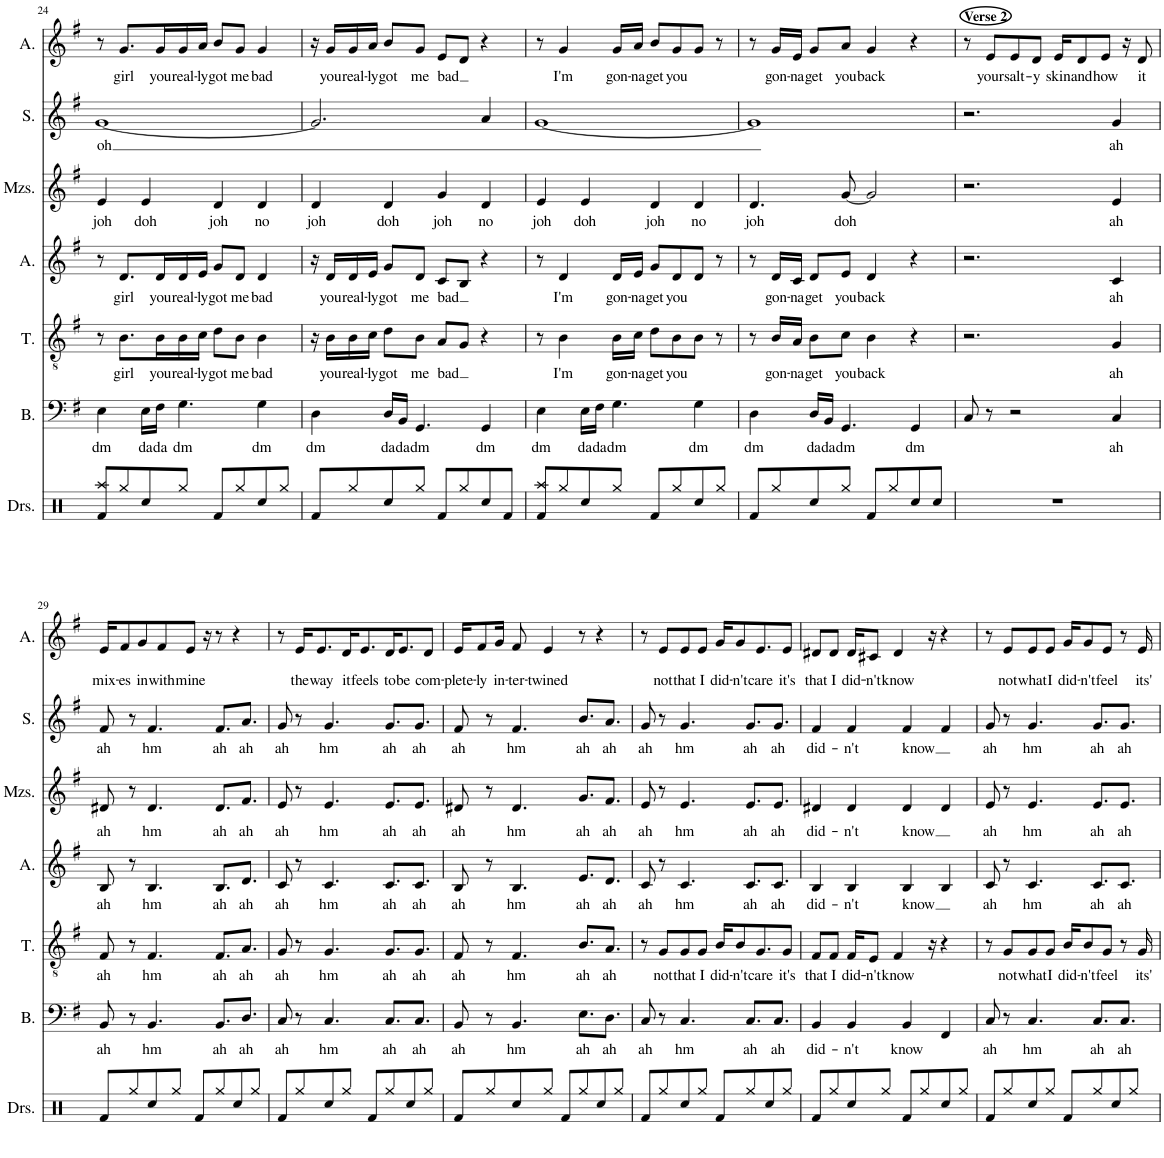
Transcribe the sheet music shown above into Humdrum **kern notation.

**kern	**text	**kern	**text	**kern	**text	**kern	**text	**kern	**text	**kern	**text
*part6	*part6	*part5	*part5	*part4	*part4	*part3	*part3	*part2	*part2	*part1	*part1
*staff6	*staff6	*staff5	*staff5	*staff4	*staff4	*staff3	*staff3	*staff2	*staff2	*staff1	*staff1
*I"Bass	*	*I"Tenor	*	*I"Alto	*	*I"Mezzo-soprano	*	*I"Soprano	*	*I"Alto	*
*I'B.	*	*I'T.	*	*I'A.	*	*I'Mzs.	*	*I'S.	*	*I'A.	*
!!LO:PB:g=z
*clefF4	*	*clefGv2	*	*clefG2	*	*clefG2	*	*clefG2	*	*clefG2	*
*k[f#]	*	*k[f#]	*	*k[f#]	*	*k[f#]	*	*k[f#]	*	*k[f#]	*
*M4/4	*	*M4/4	*	*M4/4	*	*M4/4	*	*M4/4	*	*M4/4	*
=24	=24	=24	=24	=24	=24	=24	=24	=24	=24	=24	=24
!	!LO:LY:b	!	!	!	!	!	!LO:LY:b	!	!LO:LY:b	!	!
4E\	dm	8r	.	8r	.	4e/	joh	[1g	oh	8r	.
!	!	!	!LO:LY:b	!	!LO:LY:b	!	!	!	!	!	!LO:LY:b
.	.	8.B\L	girl	8.d/L	girl	.	.	.	.	8.g/L	girl
!	!LO:LY:b	!	!	!	!	!	!LO:LY:b	!	!	!	!
16E\LL	da	.	.	.	.	4e/	doh	.	.	.	.
!	!LO:LY:b	!	!LO:LY:b	!	!LO:LY:b	!	!	!	!	!	!LO:LY:b
16F#\JJ	da	16B\L	you	16d/L	you	.	.	.	.	16g/L	you
!	!LO:LY:b	!	!LO:LY:b	!	!LO:LY:b	!	!	!	!	!	!LO:LY:b
4.G\	dm	16B\	real-	16d/	real-	.	.	.	.	16g/	real-
!	!	!	!LO:LY:b	!	!LO:LY:b	!	!	!	!	!	!LO:LY:b
.	.	16c\JJ	-ly	16e/JJ	-ly	.	.	.	.	16a/JJ	-ly
!	!	!	!LO:LY:b	!	!LO:LY:b	!	!LO:LY:b	!	!	!	!LO:LY:b
.	.	8d\L	got	8g/L	got	4d/	joh	.	.	8b/L	got
!	!	!	!LO:LY:b	!	!LO:LY:b	!	!	!	!	!	!LO:LY:b
.	.	8B\J	me	8d/J	me	.	.	.	.	8g/J	me
!	!LO:LY:b	!	!LO:LY:b	!	!LO:LY:b	!	!LO:LY:b	!	!	!	!LO:LY:b
4G\	dm	4B\	bad	4d/	bad	4d/	no	.	.	4g/	bad
=25	=25	=25	=25	=25	=25	=25	=25	=25	=25	=25	=25
!	!LO:LY:b	!	!	!	!	!	!LO:LY:b	!	!	!	!
4D\	dm	16r	.	16r	.	4d/	joh	2.g/]	.	16r	.
!	!	!	!LO:LY:b	!	!LO:LY:b	!	!	!	!	!	!LO:LY:b
.	.	16B\LL	you	16d/LL	you	.	.	.	.	16g/LL	you
!	!	!	!LO:LY:b	!	!LO:LY:b	!	!	!	!	!	!LO:LY:b
.	.	16B\	real-	16d/	real-	.	.	.	.	16g/	real-
!	!	!	!LO:LY:b	!	!LO:LY:b	!	!	!	!	!	!LO:LY:b
.	.	16c\JJ	-ly	16e/JJ	-ly	.	.	.	.	16a/JJ	-ly
!	!LO:LY:b	!	!LO:LY:b	!	!LO:LY:b	!	!LO:LY:b	!	!	!	!LO:LY:b
16D/LL	da	8d\L	got	8g/L	got	4d/	doh	.	.	8b/L	got
!	!LO:LY:b	!	!	!	!	!	!	!	!	!	!
16BB/JJ	da	.	.	.	.	.	.	.	.	.	.
!	!LO:LY:b	!	!LO:LY:b	!	!LO:LY:b	!	!	!	!	!	!LO:LY:b
4.GG/	dm	8B\J	me	8d/J	me	.	.	.	.	8g/J	me
!	!	!	!LO:LY:b	!	!LO:LY:b	!	!LO:LY:b	!	!	!	!LO:LY:b
.	.	8A/L	bad	8c/L	bad	4g/	joh	.	.	8e/L	bad
.	.	8G/J	.	8B/J	.	.	.	.	.	8d/J	.
!	!LO:LY:b	!	!	!	!	!	!LO:LY:b	!	!	!	!
4GG/	dm	4r	.	4r	.	4d/	no	4a/	.	4r	.
=26	=26	=26	=26	=26	=26	=26	=26	=26	=26	=26	=26
!	!LO:LY:b	!	!	!	!	!	!LO:LY:b	!	!	!	!
4E\	dm	8r	.	8r	.	4e/	joh	[1g	.	8r	.
!	!	!	!LO:LY:b	!	!LO:LY:b	!	!	!	!	!	!LO:LY:b
.	.	4B\	I'm	4d/	I'm	.	.	.	.	4g/	I'm
!	!LO:LY:b	!	!	!	!	!	!LO:LY:b	!	!	!	!
16E\LL	da	.	.	.	.	4e/	doh	.	.	.	.
!	!LO:LY:b	!	!	!	!	!	!	!	!	!	!
16F#\JJ	da	.	.	.	.	.	.	.	.	.	.
!	!LO:LY:b	!	!LO:LY:b	!	!LO:LY:b	!	!	!	!	!	!LO:LY:b
4.G\	dm	16B\LL	gon-	16d/LL	gon-	.	.	.	.	16g/LL	gon-
!	!	!	!LO:LY:b	!	!LO:LY:b	!	!	!	!	!	!LO:LY:b
.	.	16c\JJ	-na	16e/JJ	-na	.	.	.	.	16a/JJ	-na
!	!	!	!LO:LY:b	!	!LO:LY:b	!	!LO:LY:b	!	!	!	!LO:LY:b
.	.	8d\L	get	8g/L	get	4d/	joh	.	.	8b/L	get
!	!	!	!LO:LY:b	!	!LO:LY:b	!	!	!	!	!	!LO:LY:b
.	.	8B\	you	8d/	you	.	.	.	.	8g/	you
!	!LO:LY:b	!	!	!	!	!	!LO:LY:b	!	!	!	!
4G\	dm	8B\J	.	8d/J	.	4d/	no	.	.	8g/J	.
.	.	8r	.	8r	.	.	.	.	.	8r	.
=27	=27	=27	=27	=27	=27	=27	=27	=27	=27	=27	=27
!	!LO:LY:b	!	!	!	!	!	!LO:LY:b	!	!	!	!
4D\	dm	8r	.	8r	.	4.d/	joh	1g]	.	8r	.
!	!	!	!LO:LY:b	!	!LO:LY:b	!	!	!	!	!	!LO:LY:b
.	.	16B/LL	gon-	16d/LL	gon-	.	.	.	.	16g/LL	gon-
!	!	!	!LO:LY:b	!	!LO:LY:b	!	!	!	!	!	!LO:LY:b
.	.	16A/JJ	-na	16c/JJ	-na	.	.	.	.	16e/JJ	-na
!	!LO:LY:b	!	!LO:LY:b	!	!LO:LY:b	!	!	!	!	!	!LO:LY:b
16D/LL	da	8B\L	get	8d/L	get	.	.	.	.	8g/L	get
!	!LO:LY:b	!	!	!	!	!	!	!	!	!	!
16BB/JJ	da	.	.	.	.	.	.	.	.	.	.
!	!LO:LY:b	!	!LO:LY:b	!	!LO:LY:b	!	!LO:LY:b	!	!	!	!LO:LY:b
4.GG/	dm	8c\J	you	8e/J	you	[8g/	doh	.	.	8a/J	you
!	!	!	!LO:LY:b	!	!LO:LY:b	!	!	!	!	!	!LO:LY:b
.	.	4B\	back	4d/	back	2g/]	.	.	.	4g/	back
!	!LO:LY:b	!	!	!	!	!	!	!	!	!	!
4GG/	dm	4r	.	4r	.	.	.	.	.	4r	.
=28	=28	=28	=28	=28	=28	=28	=28	=28	=28	=28	=28
!	!	!	!	!	!	!	!	!	!	!LO:TX:a:B:t=Verse 2	!
8C/	.	2.r	.	2.r	.	2.r	.	2.r	.	8r	.
!	!	!	!	!	!	!	!	!	!	!	!LO:LY:b
8r	.	.	.	.	.	.	.	.	.	8e/L	your
!	!	!	!	!	!	!	!	!	!	!	!LO:LY:b
2r	.	.	.	.	.	.	.	.	.	8e/	salt-
!	!	!	!	!	!	!	!	!	!	!	!LO:LY:b
.	.	.	.	.	.	.	.	.	.	8d/J	-y
!	!	!	!	!	!	!	!	!	!	!	!LO:LY:b
.	.	.	.	.	.	.	.	.	.	16e/KL	skin
!	!	!	!	!	!	!	!	!	!	!	!LO:LY:b
.	.	.	.	.	.	.	.	.	.	8d/	and
!	!	!	!	!	!	!	!	!	!	!	!LO:LY:b
.	.	.	.	.	.	.	.	.	.	8e/J	how
!	!LO:LY:b	!	!LO:LY:b	!	!LO:LY:b	!	!LO:LY:b	!	!LO:LY:b	!	!
4C/	ah	4G/	ah	4c/	ah	4e/	ah	4g/	ah	.	.
.	.	.	.	.	.	.	.	.	.	16r	.
!	!	!	!	!	!	!	!	!	!	!	!LO:LY:b
.	.	.	.	.	.	.	.	.	.	8d/	it
!!LO:LB:g=z
=29	=29	=29	=29	=29	=29	=29	=29	=29	=29	=29	=29
!	!LO:LY:b	!	!LO:LY:b	!	!LO:LY:b	!	!LO:LY:b	!	!LO:LY:b	!	!LO:LY:b
8BB/	ah	8F#/	ah	8B/	ah	8d#X/	ah	8f#/	ah	16e/KL	mix-
!	!	!	!	!	!	!	!	!	!	!	!LO:LY:b
.	.	.	.	.	.	.	.	.	.	8f#/	-es
8r	.	8r	.	8r	.	8r	.	8r	.	.	.
!	!	!	!	!	!	!	!	!	!	!	!LO:LY:b
.	.	.	.	.	.	.	.	.	.	8g/	in
!	!LO:LY:b	!	!LO:LY:b	!	!LO:LY:b	!	!LO:LY:b	!	!LO:LY:b	!	!
4.BB/	hm	4.F#/	hm	4.B/	hm	4.d#/	hm	4.f#/	hm	.	.
!	!	!	!	!	!	!	!	!	!	!	!LO:LY:b
.	.	.	.	.	.	.	.	.	.	8f#/	with
!	!	!	!	!	!	!	!	!	!	!	!LO:LY:b
.	.	.	.	.	.	.	.	.	.	8e/J	mine
.	.	.	.	.	.	.	.	.	.	16r	.
!	!LO:LY:b	!	!LO:LY:b	!	!LO:LY:b	!	!LO:LY:b	!	!LO:LY:b	!	!
8.BB/L	ah	8.F#/L	ah	8.B/L	ah	8.d#/L	ah	8.f#/L	ah	8r	.
.	.	.	.	.	.	.	.	.	.	4r	.
!	!LO:LY:b	!	!LO:LY:b	!	!LO:LY:b	!	!LO:LY:b	!	!LO:LY:b	!	!
8.D/J	ah	8.A/J	ah	8.d/J	ah	8.f#/J	ah	8.a/J	ah	.	.
=30	=30	=30	=30	=30	=30	=30	=30	=30	=30	=30	=30
!	!LO:LY:b	!	!LO:LY:b	!	!LO:LY:b	!	!LO:LY:b	!	!LO:LY:b	!	!
8C/	ah	8G/	ah	8c/	ah	8e/	ah	8g/	ah	8r	.
!	!	!	!	!	!	!	!	!	!	!	!LO:LY:b
8r	.	8r	.	8r	.	8r	.	8r	.	16e/KL	the
!	!	!	!	!	!	!	!	!	!	!	!LO:LY:b
.	.	.	.	.	.	.	.	.	.	8.e/	way
!	!LO:LY:b	!	!LO:LY:b	!	!LO:LY:b	!	!LO:LY:b	!	!LO:LY:b	!	!
4.C/	hm	4.G/	hm	4.c/	hm	4.e/	hm	4.g/	hm	.	.
!	!	!	!	!	!	!	!	!	!	!	!LO:LY:b
.	.	.	.	.	.	.	.	.	.	16d/K	it
!	!	!	!	!	!	!	!	!	!	!	!LO:LY:b
.	.	.	.	.	.	.	.	.	.	8.e/	feels
!	!LO:LY:b	!	!LO:LY:b	!	!LO:LY:b	!	!LO:LY:b	!	!LO:LY:b	!	!LO:LY:b
8.C/L	ah	8.G/L	ah	8.c/L	ah	8.e/L	ah	8.g/L	ah	16d/K	to
!	!	!	!	!	!	!	!	!	!	!	!LO:LY:b
.	.	.	.	.	.	.	.	.	.	8.e/	be
!	!LO:LY:b	!	!LO:LY:b	!	!LO:LY:b	!	!LO:LY:b	!	!LO:LY:b	!	!
8.C/J	ah	8.G/J	ah	8.c/J	ah	8.e/J	ah	8.g/J	ah	.	.
!	!	!	!	!	!	!	!	!	!	!	!LO:LY:b
.	.	.	.	.	.	.	.	.	.	8d/J	com-
=31	=31	=31	=31	=31	=31	=31	=31	=31	=31	=31	=31
!	!LO:LY:b	!	!LO:LY:b	!	!LO:LY:b	!	!LO:LY:b	!	!LO:LY:b	!	!LO:LY:b
8BB/	ah	8F#/	ah	8B/	ah	8d#X/	ah	8f#/	ah	16e/KL	-plete-
!	!	!	!	!	!	!	!	!	!	!	!LO:LY:b
.	.	.	.	.	.	.	.	.	.	8f#/	-ly
8r	.	8r	.	8r	.	8r	.	8r	.	.	.
!	!	!	!	!	!	!	!	!	!	!	!LO:LY:b
.	.	.	.	.	.	.	.	.	.	16g/Jk	in-
!	!LO:LY:b	!	!LO:LY:b	!	!LO:LY:b	!	!LO:LY:b	!	!LO:LY:b	!	!LO:LY:b
4.BB/	hm	4.F#/	hm	4.B/	hm	4.d#/	hm	4.f#/	hm	8f#/	-ter-
!	!	!	!	!	!	!	!	!	!	!	!LO:LY:b
.	.	.	.	.	.	.	.	.	.	4e/	-twined
!	!LO:LY:b	!	!LO:LY:b	!	!LO:LY:b	!	!LO:LY:b	!	!LO:LY:b	!	!
8.E\L	ah	8.B/L	ah	8.e/L	ah	8.g/L	ah	8.b/L	ah	8r	.
.	.	.	.	.	.	.	.	.	.	4r	.
!	!LO:LY:b	!	!LO:LY:b	!	!LO:LY:b	!	!LO:LY:b	!	!LO:LY:b	!	!
8.D\J	ah	8.A/J	ah	8.d/J	ah	8.f#/J	ah	8.a/J	ah	.	.
=32	=32	=32	=32	=32	=32	=32	=32	=32	=32	=32	=32
!	!LO:LY:b	!	!	!	!LO:LY:b	!	!LO:LY:b	!	!LO:LY:b	!	!
8C/	ah	8r	.	8c/	ah	8e/	ah	8g/	ah	8r	.
!	!	!	!LO:LY:b	!	!	!	!	!	!	!	!LO:LY:b
8r	.	8G/L	not	8r	.	8r	.	8r	.	8e/L	not
!	!LO:LY:b	!	!LO:LY:b	!	!LO:LY:b	!	!LO:LY:b	!	!LO:LY:b	!	!LO:LY:b
4.C/	hm	8G/	that	4.c/	hm	4.e/	hm	4.g/	hm	8e/	that
!	!	!	!LO:LY:b	!	!	!	!	!	!	!	!LO:LY:b
.	.	8G/J	I	.	.	.	.	.	.	8e/J	I
!	!	!	!LO:LY:b	!	!	!	!	!	!	!	!LO:LY:b
.	.	16B/KL	did-	.	.	.	.	.	.	16g/KL	did-
!	!	!	!LO:LY:b	!	!	!	!	!	!	!	!LO:LY:b
.	.	8B/	-n't	.	.	.	.	.	.	8g/	-n't
!	!LO:LY:b	!	!	!	!LO:LY:b	!	!LO:LY:b	!	!LO:LY:b	!	!
8.C/L	ah	.	.	8.c/L	ah	8.e/L	ah	8.g/L	ah	.	.
!	!	!	!LO:LY:b	!	!	!	!	!	!	!	!LO:LY:b
.	.	8.G/	care	.	.	.	.	.	.	8.e/	care
!	!LO:LY:b	!	!	!	!LO:LY:b	!	!LO:LY:b	!	!LO:LY:b	!	!
8.C/J	ah	.	.	8.c/J	ah	8.e/J	ah	8.g/J	ah	.	.
!	!	!	!LO:LY:b	!	!	!	!	!	!	!	!LO:LY:b
.	.	8G/J	it's	.	.	.	.	.	.	8e/J	it's
=33	=33	=33	=33	=33	=33	=33	=33	=33	=33	=33	=33
!	!LO:LY:b	!	!LO:LY:b	!	!LO:LY:b	!	!LO:LY:b	!	!LO:LY:b	!	!LO:LY:b
4BB/	did-	8F#/L	that	4B/	did-	4d#X/	did-	4f#/	did-	8d#X/L	that
!	!	!	!LO:LY:b	!	!	!	!	!	!	!	!LO:LY:b
.	.	8F#/J	I	.	.	.	.	.	.	8d#/J	I
!	!LO:LY:b	!	!LO:LY:b	!	!LO:LY:b	!	!LO:LY:b	!	!LO:LY:b	!	!LO:LY:b
4BB/	-n't	16F#/KL	did-	4B/	-n't	4d#/	-n't	4f#/	-n't	16d#/KL	did-
!	!	!	!LO:LY:b	!	!	!	!	!	!	!	!LO:LY:b
.	.	8E/J	-n't	.	.	.	.	.	.	8c#X/J	-n't
!	!	!	!LO:LY:b	!	!	!	!	!	!	!	!LO:LY:b
.	.	4F#/	know	.	.	.	.	.	.	4d#/	know
!	!LO:LY:b	!	!	!	!LO:LY:b	!	!LO:LY:b	!	!LO:LY:b	!	!
4BB/	know	.	.	4B/	know	4d#/	know	4f#/	know	.	.
.	.	16r	.	.	.	.	.	.	.	16r	.
4FF#/	.	4r	.	4B/	.	4d#/	.	4f#/	.	4r	.
=34	=34	=34	=34	=34	=34	=34	=34	=34	=34	=34	=34
!	!LO:LY:b	!	!	!	!LO:LY:b	!	!LO:LY:b	!	!LO:LY:b	!	!
8C/	ah	8r	.	8c/	ah	8e/	ah	8g/	ah	8r	.
!	!	!	!LO:LY:b	!	!	!	!	!	!	!	!LO:LY:b
8r	.	8G/L	not	8r	.	8r	.	8r	.	8e/L	not
!	!LO:LY:b	!	!LO:LY:b	!	!LO:LY:b	!	!LO:LY:b	!	!LO:LY:b	!	!LO:LY:b
4.C/	hm	8G/	what	4.c/	hm	4.e/	hm	4.g/	hm	8e/	what
!	!	!	!LO:LY:b	!	!	!	!	!	!	!	!LO:LY:b
.	.	8G/J	I	.	.	.	.	.	.	8e/J	I
!	!	!	!LO:LY:b	!	!	!	!	!	!	!	!LO:LY:b
.	.	16B/KL	did-	.	.	.	.	.	.	16g/KL	did-
!	!	!	!LO:LY:b	!	!	!	!	!	!	!	!LO:LY:b
.	.	8B/	-n't	.	.	.	.	.	.	8g/	-n't
!	!LO:LY:b	!	!	!	!LO:LY:b	!	!LO:LY:b	!	!LO:LY:b	!	!
8.C/L	ah	.	.	8.c/L	ah	8.e/L	ah	8.g/L	ah	.	.
!	!	!	!LO:LY:b	!	!	!	!	!	!	!	!LO:LY:b
.	.	8G/J	feel	.	.	.	.	.	.	8e/J	feel
!	!LO:LY:b	!	!	!	!LO:LY:b	!	!LO:LY:b	!	!LO:LY:b	!	!
8.C/J	ah	8r	.	8.c/J	ah	8.e/J	ah	8.g/J	ah	8r	.
!	!	!	!LO:LY:b	!	!	!	!	!	!	!	!LO:LY:b
.	.	16G/	its'	.	.	.	.	.	.	16e/	its'
=	=	=	=	=	=	=	=	=	=	=	=
*-	*-	*-	*-	*-	*-	*-	*-	*-	*-	*-	*-
